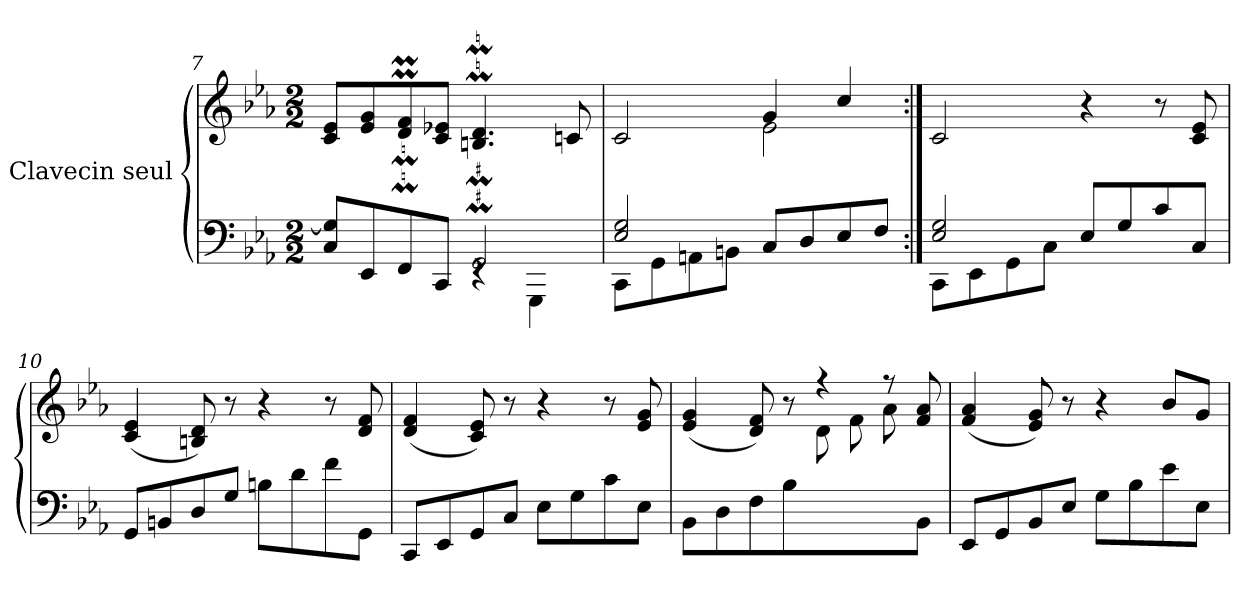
**kern	**kern
*part1	*part1
*staff2	*staff1
*I"Clavecin seul	*
*clefF4	*clefG2
*k[b-e-a-]	*k[b-e-a-]
*M2/2	*M2/2
=7	=7
*^	*
8C/ 8G/]L	2ryy	8c/ 8e-/L
8EE-/	.	8e-/ 8g/
8FF/	.	8d/M 8f/M
8CC/J	.	8c/ 8e-/J
2GG/	4rEE	4.Bn/M 4.d/M
.	4GGG\	.
.	.	8c/
=8	=8	=8
*	*	*^
2E-/ 2G/	8CC\L	2c/	2raayy
.	8GG\	.	.
.	8AAn\	.	.
.	8BBn\J	.	.
8C/L	2ryy	4g/	2e-\
8D/	.	.	.
8E-/	.	4cc/	.
8F/J	.	.	.
*	*	*v	*v
!!LO:LB:g=z
=9:|!	=9:|!	=9:|!
2E-/ 2G/	8CC\L	2c/
.	8EE-\	.
.	8GG\	.
.	8C\J	.
8E-/L	2ryy	4r
8G/	.	.
8c/	.	8r
8C/J	.	8c/ 8e-/
*v	*v	*
=10	=10
8GG/L	(<4c/ 4e-/
8BBn/	.
8D/	8Bn/ 8d/)
8G/J	8r
8Bn\L	4r
8d\	.
8f\	8r
8GG\J	8d/ 8f/
=11	=11
8CC/L	(<4d/ 4f/
8EE-/	.
8GG/	8c/ 8e-/)
8C/J	8r
8E-\L	4r
8G\	.
8c\	8r
8E-\J	8e-/ 8g/
=12	=12
*	*^
8BB-\L	(<4e-/ 4g/	2ryy
8D\	.	.
8F\	8d/ 8f/)	.
8B-\J	8r	.
4.ryy	4rff	8d\L
.	.	8f\
.	8rff	8a-\
8BB-/J	8f/ 8a-/	8ryy
*	*v	*v
=13	=13
8EE-/L	(<4f/ 4a-/
8GG/	.
8BB-/	8e-/ 8g/)
8E-/J	8r
8G\L	4r
8B-\	.
8e-\	8b-/L
8E-\J	8g/J
=	=
*-	*-
